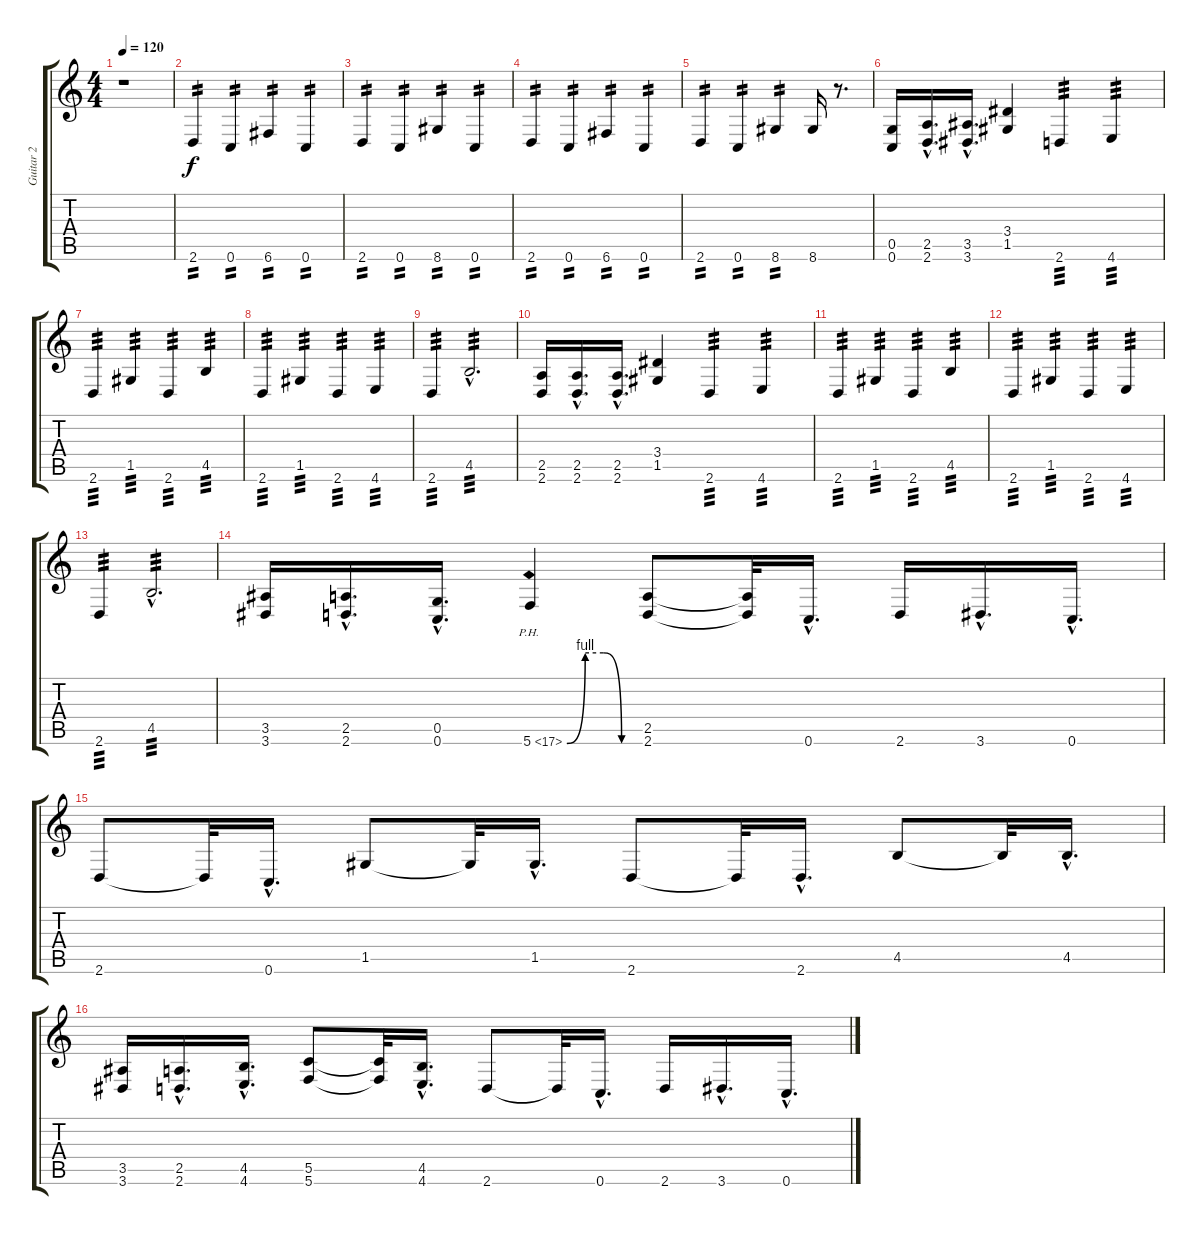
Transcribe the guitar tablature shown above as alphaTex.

\track ("Guitar 2" "Guitar 2") {instrument distortionguitar}
\staff {score tabs}
\tuning (D4 A3 F3 C3 G2 C2) {hide}
\ts (4 4)
\tempo 120
\clef g2
\ks c
r.1{dy f instrument distortionguitar} |
2.6.4{tp 2 instrument electricguitarclean} 0.6.4{tp 2} 6.6.4{tp 2} 0.6.4{tp 2} |
2.6.4{tp 2} 0.6.4{tp 2} 8.6.4{tp 2} 0.6.4{tp 2 instrument distortionguitar} |
2.6.4{tp 2} 0.6.4{tp 2} 6.6.4{tp 2} 0.6.4{tp 2} |
2.6.4{tp 2} 0.6.4{tp 2} 8.6.4{tp 2} 8.6.16 r.8{d} |
(0.5 0.6).16 (2.5{hac} 2.6{hac}).16{d} (3.5{hac} 3.6{hac}).16{d} (3.4 1.5).4 2.6.4{tp 3} 4.6.4{tp 3} |
2.6.4{tp 3} 1.5.4{tp 3} 2.6.4{tp 3} 4.5.4{tp 3} |
2.6.4{tp 3} 1.5.4{tp 3} 2.6.4{tp 3} 4.6.4{tp 3} |
2.6.4{tp 3} 4.5{hac}.2{d tp 3} |
(2.5 2.6).16 (2.5{hac} 2.6{hac}).16{d} (2.5{hac} 2.6{hac}).16{d} (3.4 1.5).4 2.6.4{tp 3} 4.6.4{tp 3} |
2.6.4{tp 3} 1.5.4{tp 3} 2.6.4{tp 3} 4.5.4{tp 3} |
2.6.4{tp 3} 1.5.4{tp 3} 2.6.4{tp 3} 4.6.4{tp 3} |
2.6.4{tp 3} 4.5{hac}.2{d tp 3} |
(3.5 3.6).16 (2.5{hac} 2.6{hac}).16{d} (0.5{hac} 0.6{hac}).16{d} 5.6{be (custom 0 0 15 4 30 4 45 0 60 0) ph 12}.4 (2.5 2.6).8 (2.5{t} 2.6{t}).32 0.6{hac}.16{d} 2.6.16 3.6{hac}.16{d} 0.6{hac}.16{d} |
2.6.8 2.6{t}.32 0.6{hac}.16{d} 1.5.8 1.5{t}.32 1.5{hac}.16{d} 2.6.8 2.6{t}.32 2.6{hac}.16{d} 4.5.8 4.5{t}.32 4.5{hac}.16{d} |
(3.5 3.6).16 (2.5{hac} 2.6{hac}).16{d} (4.5{hac} 4.6{hac}).16{d} (5.5 5.6).8 (5.5{t} 5.6{t}).32 (4.5{hac} 4.6{hac}).16{d} 2.6.8 2.6{t}.32 0.6{hac}.16{d} 2.6.16 3.6{hac}.16{d} 0.6{hac}.16{d}
